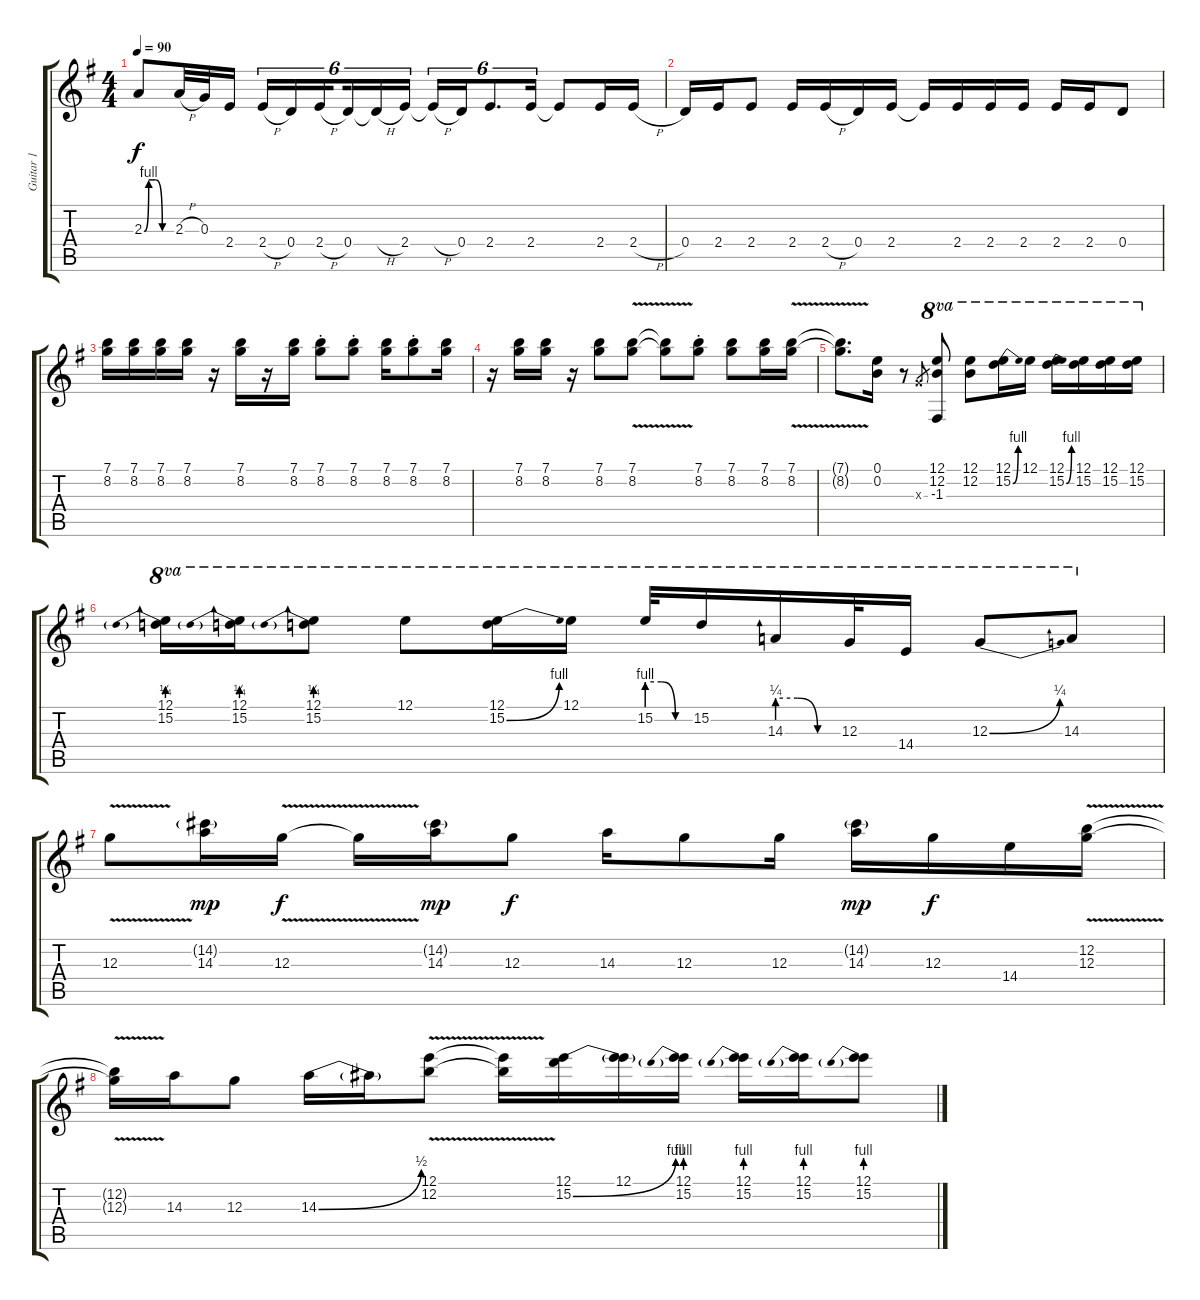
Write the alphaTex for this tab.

\track ("Guitar 1" "Guitar 1") {instrument overdrivenguitar}
\staff {score tabs}
\tuning (E4 B3 G3 D3 A2 E2) {hide}
\ts (4 4)
\tempo 90
\clef g2
\ks g
2.3{be (custom 0 0 10 4 25 4 40 0 60 0)}.8{dy f} 2.3{h}.32 0.3.32 2.4.16 2.4{h}.16{tu (6 4)} 0.4.16{tu (6 4)} 2.4{h}.16{tu (6 4) beam splitsecondary} 0.4.16{tu (6 4)} 0.4{h t}.16{tu (6 4)} 2.4.16{tu (6 4)} 2.4{h t}.16{tu (6 4)} 0.4.16{tu (6 4)} 2.4.8{d tu (6 4)} 2.4.16{tu (6 4)} 2.4{t}.8 2.4.16 2.4{h}.16 |
0.4.16 2.4.16 2.4.8 2.4.16 2.4{h}.16 0.4.16 2.4.16 2.4{t}.16 2.4.16 2.4.16 2.4.16 2.4.16 2.4.16 0.4.8 |
(7.1 8.2).16 (7.1 8.2).16 (7.1 8.2).16 (7.1 8.2).16 r.16 (7.1 8.2).16 r.16 (7.1 8.2).16 (7.1{st} 8.2{st}).8 (7.1{st} 8.2{st}).8 (7.1 8.2).16 (7.1{st} 8.2{st}).8 (7.1 8.2).16 |
r.16 (7.1 8.2).16 (7.1 8.2).16 r.16 (7.1 8.2).8 (7.1{v} 8.2{v}).8 (7.1{v t} 8.2{v t}).8 (7.1{st} 8.2{st}).8 (7.1 8.2).8 (7.1 8.2).16 (7.1{v} 8.2{v}).16 |
(7.1{v t} 8.2{v t}).8{d} (0.1 0.2).16 r.8 0.3{x}.8{gr} (12.1 12.2 -1.3).8{ot 8va} (12.1 12.2).8{ot 8va} (12.1 15.2{be (bend 0 0 60 4)}).16{ot 8va} 12.1.16{ot 8va} (12.1 15.2{be (bend 0 0 60 4)}).16{ot 8va} (12.1 15.2).16{ot 8va} (12.1 15.2).16{ot 8va} (12.1 15.2).16{ot 8va} |
(12.1 15.2{be (prebend 0 1 60 1)}).16{ot 8va} (12.1 15.2{be (prebend 0 1 60 1)}).16{ot 8va} (12.1 15.2{be (prebend 0 1 60 1)}).8{ot 8va} 12.1.8{ot 8va} (12.1 15.2{be (bend 0 0 60 4)}).16{ot 8va} 12.1.16{ot 8va} 15.2{be (custom 0 4 20 4 40 0 60 0)}.32{ot 8va} 15.2.16{ot 8va} 14.3{be (custom 0 1 20 1 40 0 60 0)}.16{ot 8va} 12.3.32{ot 8va} 14.4.16{ot 8va} 12.3{be (bend 0 0 60 1)}.8{ot 8va} 14.3.8{ot 8va} |
12.3{v}.8 (14.2{g} 14.3).16{dy mp} 12.3{v}.16{dy f} 12.3{v t}.16 (14.2{g} 14.3).16{dy mp} 12.3.8{dy f} 14.3.16 12.3.8 12.3.16 (14.2{g} 14.3).16{dy mp} 12.3.16{dy f} 14.4.16 (12.2{v} 12.3{v}).16 |
(12.2{v t} 12.3{v t}).16 14.3.16 12.3.8 14.3{be (bend 0 0 60 2)}.16 14.3{t}.16 (12.1{v} 12.2{v}).8 (12.1{v t} 12.2{v t}).16 (12.1 15.2{be (bend 0 0 60 4)}).16 (12.1 15.2{t}).16 (12.1 15.2{be (prebend 0 4 60 4)}).16 (12.1 15.2{be (prebend 0 4 60 4)}).16 (12.1 15.2{be (prebend 0 4 60 4)}).16 (12.1 15.2{be (prebend 0 4 60 4)}).8
